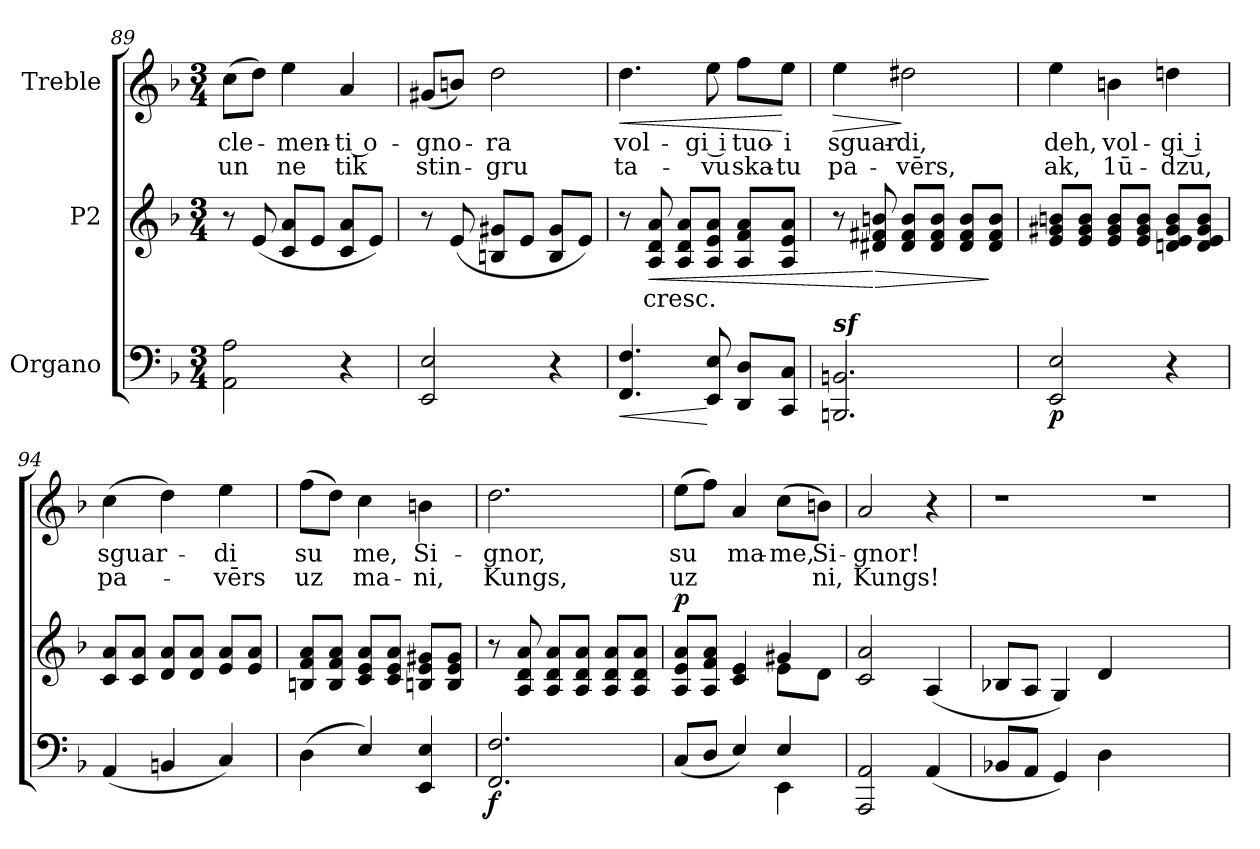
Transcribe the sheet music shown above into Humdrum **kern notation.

**kern	**dynam	**kern	**text	**dynam	**kern	**text	**text	**dynam
*part3	*part3	*part2	*part2	*part2	*part1	*part1	*part1	*part1
*staff3	*staff3	*staff2	*staff2	*staff2	*staff1	*staff1	*staff1	*staff1
*I"Organo	*	*I"P2	*	*	*I"Treble	*	*	*
!!LO:LB:g=z
*clefF4	*	*clefG2	*	*	*clefG2	*	*	*
*k[b-]	*	*k[b-]	*	*	*k[b-]	*	*	*
*d:	*	*d:	*	*	*d:	*	*	*
*M3/4	*	*M3/4	*	*	*M3/4	*	*	*
=89	=89	=89	=89	=89	=89	=89	=89	=89
!	!	!	!	!	!	!LO:LY:b:color=#000000	!LO:LY:b:color=#000000	!
2AAi\ 2Ai	.	8r	.	.	(8cci\L	cle-	-un	.
.	.	(8ei/	.	.	8ddi\J)	.	.	.
!	!	!	!	!	!	!LO:LY:b:color=#000000	!LO:LY:b:color=#000000	!
.	.	8ci/ 8ai/L	.	.	4eei\	men-	ne	.
.	.	8ei/J	.	.	.	.	.	.
!	!	!	!	!	!	!LO:LY:b:color=#000000	!LO:LY:b:color=#000000	!
4r	.	8ci/ 8ai/L	.	.	4ai/	ti o-	-tik	.
.	.	8ei/J)	.	.	.	.	.	.
=90	=90	=90	=90	=90	=90	=90	=90	=90
!	!	!	!	!	!	!LO:LY:b:color=#000000	!LO:LY:b:color=#000000	!
2EEi/ 2Ei	.	8r	.	.	(8g#Xi/L	-gno-	-stin-	.
.	.	(8ei/	.	.	8bni/J)	.	.	.
!	!	!	!	!	!	!LO:LY:b:color=#000000	!LO:LY:b:color=#000000	!
.	.	8Bni/ 8g#Xi/L	.	.	2ddi\	ra	-gru	.
.	.	8ei/J	.	.	.	.	.	.
4r	.	8Bi/ 8g#i/L	.	.	.	.	.	.
.	.	8ei/J)	.	.	.	.	.	.
=91	=91	=91	=91	=91	=91	=91	=91	=91
!	!LO:HP:b	!	!	!	!	!	!	!
!	!	!	!	!	!	!LO:LY:b:color=#000000	!LO:LY:b:color=#000000	!LO:HP:b
4.FFi/ 4.Fi	<	8r	.	.	4.ddi\	-vol-	ta-	<
!	!	!	!LO:LY:b:color=#000000	!LO:HP:b	!	!	!	!
.	.	8Ai/ 8di 8ai	cresc.	<	.	.	.	.
.	.	8Ai/ 8di/ 8ai/L	.	.	.	.	.	.
!	!	!	!	!	!	!LO:LY:b:color=#000000	!LO:LY:b:color=#000000	!
8EEi/ 8Ei	[	8Ai/ 8ei/ 8ai/J	.	.	8eei\	gi i	-vu	.
!	!	!	!	!	!	!LO:LY:b:color=#000000	!LO:LY:b:color=#000000	!
8DDi/ 8Di/L	.	8Ai/ 8fi/ 8ai/L	.	.	8ffi\L	-tuo-	ska-	.
!	!	!	!	!	!	!LO:LY:b:color=#000000	!LO:LY:b:color=#000000	!
8CCi/ 8Ci/J	.	8Ai/ 8ei/ 8ai/J	.	.	8eei\J	i	-tu	[
=92	=92	=92	=92	=92	=92	=92	=92	=92
!LO:TX:a:Bi:t=sf	!	!	!	!	!	!	!	!
!	!	!	!	!	!	!LO:LY:b:color=#000000	!LO:LY:b:color=#000000	!LO:HP:b
2.BBBni/ 2.BBni	.	8r	.	.	4eei\	-sguar-	pa-	>
!	!	!	!	!LO:HP:n=1:b	!	!	!	!
.	.	8d#Xi/ 8f#Xi 8bni	.	[ >	.	.	.	.
!	!	!	!	!	!	!LO:LY:b:color=#000000	!LO:LY:b:color=#000000	!
.	.	8d#i/ 8f#i/ 8bi/L	.	.	2dd#Xi\	di,	-vērs,	]
.	.	8d#i/ 8f#i/ 8bi/J	.	.	.	.	.	.
.	.	8d#i/ 8f#i/ 8bi/L	.	.	.	.	.	.
.	.	8d#i/ 8f#i/ 8bi/J	.	]	.	.	.	.
=93	=93	=93	=93	=93	=93	=93	=93	=93
!	!	!	!	!	!	!LO:LY:b:color=#000000	!LO:LY:b:color=#000000	!
2EEi/ 2Ei	p	8ei/ 8g#Xi/ 8bni/L	.	.	4eei\	deh,	ak,	.
.	.	8ei/ 8g#i/ 8bi/J	.	.	.	.	.	.
!	!	!	!	!	!	!LO:LY:b:color=#000000	!LO:LY:b:color=#000000	!
.	.	8ei/ 8g#i/ 8bi/L	.	.	4bni\	vol-	-1ū-	.
.	.	8ei/ 8g#i/ 8bi/J	.	.	.	.	.	.
!	!	!	!	!	!	!LO:LY:b:color=#000000	!LO:LY:b:color=#000000	!
4r	.	8dni/ 8ei/ 8g#i/ 8bi/L	.	.	4ddni\	-gi i	dzu,	.
.	.	8di/ 8ei/ 8g#i/ 8bi/J	.	.	.	.	.	.
=94	=94	=94	=94	=94	=94	=94	=94	=94
!	!	!	!	!	!	!LO:LY:b:color=#000000	!LO:LY:b:color=#000000	!
(4AAi/	.	8ci/ 8ai/L	.	.	(4cci\	sguar-	-pa-	.
.	.	8ci/ 8ai/J	.	.	.	.	.	.
4BBni/	.	8di/ 8ai/L	.	.	4ddi\)	.	.	.
.	.	8di/ 8ai/J	.	.	.	.	.	.
!	!	!	!	!	!	!LO:LY:b:color=#000000	!LO:LY:b:color=#000000	!
4Ci/)	.	8ei/ 8ai/L	.	.	4eei\	di	-vērs	.
.	.	8ei/ 8ai/J	.	.	.	.	.	.
!!LO:LB:g=z
=95	=95	=95	=95	=95	=95	=95	=95	=95
!	!	!	!	!	!	!LO:LY:b:color=#000000	!LO:LY:b:color=#000000	!
(4Di\	.	8Bni/ 8fi/ 8ai/L	.	.	(8ffi\L	su	uz	.
.	.	8Bi/ 8fi/ 8ai/J	.	.	8ddi\J)	.	.	.
!	!	!	!	!	!	!LO:LY:b:color=#000000	!LO:LY:b:color=#000000	!
4Ei/)	.	8ci/ 8ei/ 8ai/L	.	.	4cci\	me,	ma-	.
.	.	8ci/ 8ei/ 8ai/J	.	.	.	.	.	.
!	!	!	!	!	!	!LO:LY:b:color=#000000	!LO:LY:b:color=#000000	!
4EEi/ 4Ei	.	8Bni/ 8ei/ 8g#Xi/L	.	.	4bni\	Si-	-ni,	.
.	.	8Bi/ 8ei/ 8g#i/J	.	.	.	.	.	.
=96	=96	=96	=96	=96	=96	=96	=96	=96
!	!	!	!	!	!	!LO:LY:b:color=#000000	!LO:LY:b:color=#000000	!
2.FFi/ 2.Fi	f	8r	.	.	2.ddi\	gnor,	-Kungs,	.
.	.	8Ai/ 8di 8ai	.	.	.	.	.	.
.	.	8Ai/ 8di/ 8ai/L	.	.	.	.	.	.
.	.	8Ai/ 8di/ 8ai/J	.	.	.	.	.	.
.	.	8Ai/ 8di/ 8ai/L	.	.	.	.	.	.
.	.	8Ai/ 8di/ 8ai/J	.	.	.	.	.	.
=97	=97	=97	=97	=97	=97	=97	=97	=97
*^	*	*^	*	*	*	*	*	*
!	!	!	!	!	!	!	!	!LO:LY:b:color=#000000	!LO:LY:b:color=#000000	!
(8Ci/L	2ryy	.	8Ai/ 8ei/ 8ai/L	2ryy	.	p	(8eei\L	su	uz	.
8Di/J	.	.	8Ai/ 8fi/ 8ai/J	.	.	.	8ffi\J)	.	.	.
!	!	!	!	!	!	!	!	!LO:LY:b:color=#000000	!	!
4Ei/)	.	.	4ci/ 4ei	.	.	.	4ai/	ma-	.	.
!	!	!	!	!	!	!	!	!LO:LY:b:color=#000000	!	!
4Ei/	4EEi\	.	4g#Xi/	8ei\L	.	.	(8cci\L	-me,	.	.
!	!	!	!	!	!	!	!	!LO:LY:b:color=#000000	!LO:LY:b:color=#000000	!
.	.	.	.	8di\J	.	.	8bni\J)	Si-	-ni,	.
*v	*v	*	*	*	*	*	*	*	*	*
*	*	*v	*v	*	*	*	*	*	*
=98	=98	=98	=98	=98	=98	=98	=98	=98
*	*	*^	*	*	*	*	*	*
!	!	!	!	!	!	!	!LO:LY:b:color=#000000	!LO:LY:b:color=#000000	!
*	*	*v	*v	*	*	*	*	*	*
2AAAi/ 2AAi	.	2ci/ 2ai	.	.	2ai/	gnor!	Kungs!	.
(4AAi/	.	(4Ai/	.	.	4r	.	.	.
=99	=99	=99	=99	=99	=99	=99	=99	=99
!	!	!	!	!	!LO:N:vis=1	!	!	!
8BB-Xi/L	.	8B-Xi/L	.	.	2.r	.	.	.
8AAi/J	.	8Ai/J	.	.	.	.	.	.
4GGi/)	.	4Gi/)	.	.	.	.	.	.
4Di\	.	4di/	.	.	.	.	.	.
!	!	!	!	!	!LO:N:vis=1	!	!	!
2.ryy	.	2.ryy	.	.	2.r	.	.	.
=	=	=	=	=	=	=	=	=
*-	*-	*-	*-	*-	*-	*-	*-	*-
